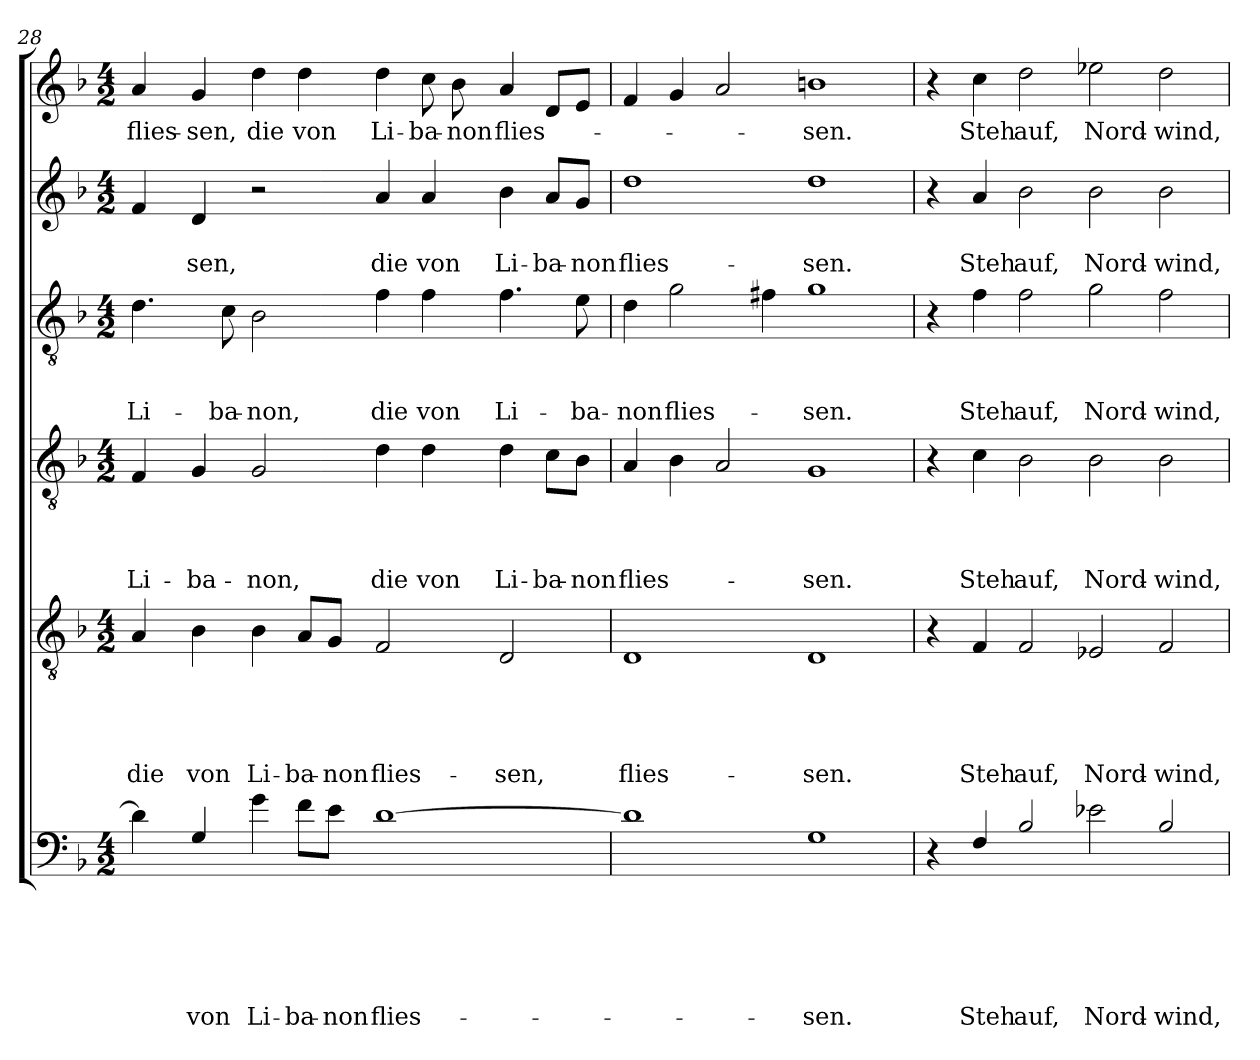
**kern	**text	**text	**text	**text	**text	**text	**kern	**text	**text	**text	**text	**text	**kern	**text	**text	**text	**text	**kern	**text	**text	**text	**kern	**text	**text	**kern	**text
*part6	*part6	*part6	*part6	*part6	*part6	*part6	*part5	*part5	*part5	*part5	*part5	*part5	*part4	*part4	*part4	*part4	*part4	*part3	*part3	*part3	*part3	*part2	*part2	*part2	*part1	*part1
*staff6	*staff6	*staff6	*staff6	*staff6	*staff6	*staff6	*staff5	*staff5	*staff5	*staff5	*staff5	*staff5	*staff4	*staff4	*staff4	*staff4	*staff4	*staff3	*staff3	*staff3	*staff3	*staff2	*staff2	*staff2	*staff1	*staff1
!!LO:LB:g=z
*clefF4	*	*	*	*	*	*	*clefGv2	*	*	*	*	*	*clefGv2	*	*	*	*	*clefGv2	*	*	*	*clefG2	*	*	*clefG2	*
*ITrd8c14	*	*	*	*	*	*	*	*	*	*	*	*	*	*	*	*	*	*	*	*	*	*	*	*	*	*
*k[b-]	*	*	*	*	*	*	*k[b-]	*	*	*	*	*	*k[b-]	*	*	*	*	*k[b-]	*	*	*	*k[b-]	*	*	*k[b-]	*
*F:	*	*	*	*	*	*	*F:	*	*	*	*	*	*F:	*	*	*	*	*F:	*	*	*	*F:	*	*	*F:	*
*M4/2	*	*	*	*	*	*	*M4/2	*	*	*	*	*	*M4/2	*	*	*	*	*M4/2	*	*	*	*M4/2	*	*	*M4/2	*
=28	=28	=28	=28	=28	=28	=28	=28	=28	=28	=28	=28	=28	=28	=28	=28	=28	=28	=28	=28	=28	=28	=28	=28	=28	=28	=28
!	!	!	!	!	!	!	!	!	!	!	!	!LO:LY:b	!	!	!	!	!LO:LY:b	!	!	!	!LO:LY:b	!	!	!	!	!LO:LY:b
4D\]	.	.	.	.	.	.	4A/	.	.	.	.	die	4F/	.	.	.	Li-	4.d\	.	.	Li-	4f/	.	.	4a/	flies-
!	!	!	!	!	!	!LO:LY:b	!	!	!	!	!	!LO:LY:b	!	!	!	!	!LO:LY:b	!	!	!	!	!	!	!LO:LY:b	!	!LO:LY:b
4GG/	.	.	.	.	.	von	4B-\	.	.	.	.	von	4G/	.	.	.	-ba-	.	.	.	.	4d/	.	-sen,	4g/	-sen,
!	!	!	!	!	!	!	!	!	!	!	!	!	!	!	!	!	!	!	!	!	!LO:LY:b	!	!	!	!	!
.	.	.	.	.	.	.	.	.	.	.	.	.	.	.	.	.	.	8c\	.	.	-ba-	.	.	.	.	.
!	!	!	!	!	!	!LO:LY:b	!	!	!	!	!	!LO:LY:b	!	!	!	!	!LO:LY:b	!	!	!	!LO:LY:b	!	!	!	!	!LO:LY:b
4G\	.	.	.	.	.	Li-	4B-\	.	.	.	.	Li-	2G/	.	.	.	-non,	2B-\	.	.	-non,	2r	.	.	4dd\	die
!	!	!	!	!	!	!LO:LY:b	!	!	!	!	!	!LO:LY:b	!	!	!	!	!	!	!	!	!	!	!	!	!	!LO:LY:b
8F\L	.	.	.	.	.	-ba-	8A/L	.	.	.	.	-ba-	.	.	.	.	.	.	.	.	.	.	.	.	4dd\	von
!	!	!	!	!	!	!LO:LY:b	!	!	!	!	!	!LO:LY:b	!	!	!	!	!	!	!	!	!	!	!	!	!	!
8E\J	.	.	.	.	.	-non	8G/J	.	.	.	.	-non	.	.	.	.	.	.	.	.	.	.	.	.	.	.
!	!	!	!	!	!	!LO:LY:b	!	!	!	!	!	!LO:LY:b	!	!	!	!	!LO:LY:b	!	!	!	!LO:LY:b	!	!	!LO:LY:b	!	!LO:LY:b
[1D	.	.	.	.	.	flies-	2F/	.	.	.	.	flies-	4d\	.	.	.	die	4f\	.	.	die	4a/	.	die	4dd\	Li-
!	!	!	!	!	!	!	!	!	!	!	!	!	!	!	!	!	!LO:LY:b	!	!	!	!LO:LY:b	!	!	!LO:LY:b	!	!LO:LY:b
.	.	.	.	.	.	.	.	.	.	.	.	.	4d\	.	.	.	von	4f\	.	.	von	4a/	.	von	8cc\	-ba-
!	!	!	!	!	!	!	!	!	!	!	!	!	!	!	!	!	!	!	!	!	!	!	!	!	!	!LO:LY:b
.	.	.	.	.	.	.	.	.	.	.	.	.	.	.	.	.	.	.	.	.	.	.	.	.	8b-\	-non
!	!	!	!	!	!	!	!	!	!	!	!	!LO:LY:b	!	!	!	!	!LO:LY:b	!	!	!	!LO:LY:b	!	!	!LO:LY:b	!	!LO:LY:b
.	.	.	.	.	.	.	2D/	.	.	.	.	-sen,	4d\	.	.	.	Li-	4.f\	.	.	Li-	4b-\	.	Li-	4a/	flies-
!	!	!	!	!	!	!	!	!	!	!	!	!	!	!	!	!	!LO:LY:b	!	!	!	!	!	!	!LO:LY:b	!	!
.	.	.	.	.	.	.	.	.	.	.	.	.	8c\L	.	.	.	-ba-	.	.	.	.	8a/L	.	-ba-	8d/L	.
!	!	!	!	!	!	!	!	!	!	!	!	!	!	!	!	!	!LO:LY:b	!	!	!	!LO:LY:b	!	!	!LO:LY:b	!	!
.	.	.	.	.	.	.	.	.	.	.	.	.	8B-\J	.	.	.	-non	8e\	.	.	-ba-	8g/J	.	-non	8e/J	.
=29	=29	=29	=29	=29	=29	=29	=29	=29	=29	=29	=29	=29	=29	=29	=29	=29	=29	=29	=29	=29	=29	=29	=29	=29	=29	=29
!	!	!	!	!	!	!	!	!	!	!	!	!LO:LY:b	!	!	!	!	!LO:LY:b	!	!	!	!LO:LY:b	!	!	!LO:LY:b	!	!
1D]	.	.	.	.	.	.	1D	.	.	.	.	flies-	4A/	.	.	.	flies-	4d\	.	.	-non	1dd	.	flies-	4f/	.
!	!	!	!	!	!	!	!	!	!	!	!	!	!	!	!	!	!	!	!	!	!LO:LY:b	!	!	!	!	!
.	.	.	.	.	.	.	.	.	.	.	.	.	4B-\	.	.	.	.	2g\	.	.	flies-	.	.	.	4g/	.
.	.	.	.	.	.	.	.	.	.	.	.	.	2A/	.	.	.	.	.	.	.	.	.	.	.	2a/	.
.	.	.	.	.	.	.	.	.	.	.	.	.	.	.	.	.	.	4f#X\	.	.	.	.	.	.	.	.
!	!	!	!	!	!	!LO:LY:b	!	!	!	!	!	!LO:LY:b	!	!	!	!	!LO:LY:b	!	!	!	!LO:LY:b	!	!	!LO:LY:b	!	!LO:LY:b
1GG	.	.	.	.	.	-sen.	1D	.	.	.	.	-sen.	1G	.	.	.	-sen.	1g	.	.	-sen.	1dd	.	-sen.	1bn	-sen.
=30	=30	=30	=30	=30	=30	=30	=30	=30	=30	=30	=30	=30	=30	=30	=30	=30	=30	=30	=30	=30	=30	=30	=30	=30	=30	=30
4r	.	.	.	.	.	.	4r	.	.	.	.	.	4r	.	.	.	.	4r	.	.	.	4r	.	.	4r	.
!	!	!	!	!	!	!LO:LY:b	!	!	!	!	!	!LO:LY:b	!	!	!	!	!LO:LY:b	!	!	!	!LO:LY:b	!	!	!LO:LY:b	!	!LO:LY:b
4FF/	.	.	.	.	.	Steh	4F/	.	.	.	.	Steh	4c\	.	.	.	Steh	4f\	.	.	Steh	4a/	.	Steh	4cc\	Steh
!	!	!	!	!	!	!LO:LY:b	!	!	!	!	!	!LO:LY:b	!	!	!	!	!LO:LY:b	!	!	!	!LO:LY:b	!	!	!LO:LY:b	!	!LO:LY:b
2BB-/	.	.	.	.	.	auf,	2F/	.	.	.	.	auf,	2B-\	.	.	.	auf,	2f\	.	.	auf,	2b-\	.	auf,	2dd\	auf,
!	!	!	!	!	!	!LO:LY:b	!	!	!	!	!	!LO:LY:b	!	!	!	!	!LO:LY:b	!	!	!	!LO:LY:b	!	!	!LO:LY:b	!	!LO:LY:b
2E-X\	.	.	.	.	.	Nord-	2E-X/	.	.	.	.	Nord-	2B-\	.	.	.	Nord-	2g\	.	.	Nord-	2b-\	.	Nord-	2ee-X\	Nord-
!	!	!	!	!	!	!LO:LY:b	!	!	!	!	!	!LO:LY:b	!	!	!	!	!LO:LY:b	!	!	!	!LO:LY:b	!	!	!LO:LY:b	!	!LO:LY:b
2BB-/	.	.	.	.	.	-wind,	2F/	.	.	.	.	-wind,	2B-\	.	.	.	-wind,	2f\	.	.	-wind,	2b-\	.	-wind,	2dd\	-wind,
=	=	=	=	=	=	=	=	=	=	=	=	=	=	=	=	=	=	=	=	=	=	=	=	=	=	=
*-	*-	*-	*-	*-	*-	*-	*-	*-	*-	*-	*-	*-	*-	*-	*-	*-	*-	*-	*-	*-	*-	*-	*-	*-	*-	*-
